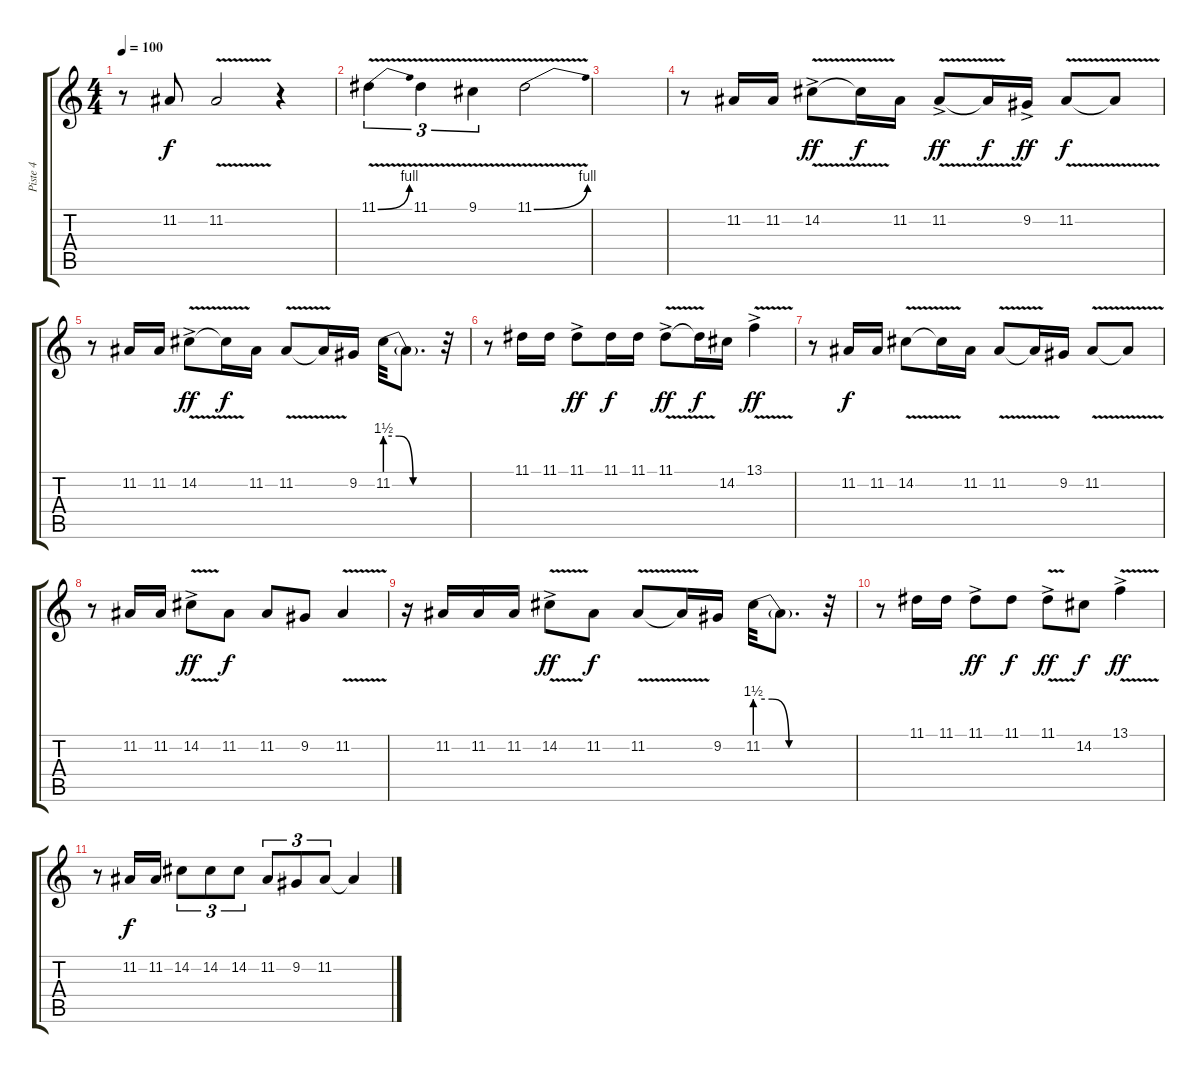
\track ("Piste 4" "Piste 4") {instrument lead1square}
\staff {score tabs}
\tuning (E4 B3 G3 D3 A2 E2) {hide}
\ts (4 4)
\tempo 100
\clef g2
\ks c
r.8{dy f} 11.2.8 11.2{v}.2 r.4 |
11.1{be (bend 0 0 60 4) v}.4{tu (3 2)} 11.1{v}.4{tu (3 2)} 9.1{v}.4{tu (3 2)} 11.1{be (bend 0 0 60 4) v}.2 |
|
r.8 11.2.16 11.2.16 14.2{v ac}.8{dy ff} 14.2{t}.16{dy f} 11.2.16 11.2{v ac}.8{dy ff} 11.2{t}.16{dy f} 9.2{ac}.16{dy ff} 11.2{v}.8{dy f} 11.2{t}.8 |
r.8 11.2.16 11.2.16 14.2{v ac}.8{dy ff} 14.2{t}.16{dy f} 11.2.16 11.2{v}.8 11.2{t}.16 9.2.16 11.2{be (custom 0 6 15 6 30 0 60 0)}.32 11.2{t}.8{d} r.32 |
r.8 11.1.16 11.1.16 11.1{ac}.8{dy ff} 11.1.16{dy f} 11.1.16 11.1{v ac}.8{dy ff} 11.1{t}.16{dy f} 14.2.16 13.1{v ac}.4{dy ff} |
r.8 11.2.16{dy f} 11.2.16 14.2{v}.8 14.2{t}.16 11.2.16 11.2{v}.8 11.2{t}.16 9.2.16 11.2{v}.8 11.2{t}.8 |
r.8 11.2.16 11.2.16 14.2{v ac}.8{dy ff} 11.2.8{dy f} 11.2.8 9.2.8 11.2{v}.4 |
r.16 11.2.16 11.2.16 11.2.16 14.2{v ac}.8{dy ff} 11.2.8{dy f} 11.2{v}.8 11.2{t}.16 9.2.16 11.2{be (custom 0 6 15 6 30 0 60 0)}.32 11.2{t}.8{d} r.32 |
r.8 11.1.16 11.1.16 11.1{ac}.8{dy ff} 11.1.8{dy f} 11.1{v ac}.8{dy ff} 14.2.8{dy f} 13.1{v ac}.4{dy ff} |
r.8 11.2.16{dy f} 11.2.16 14.2.8{tu (3 2)} 14.2.8{tu (3 2)} 14.2.8{tu (3 2)} 11.2.8{tu (3 2)} 9.2.8{tu (3 2)} 11.2.8{tu (3 2)} 11.2{t}.4
